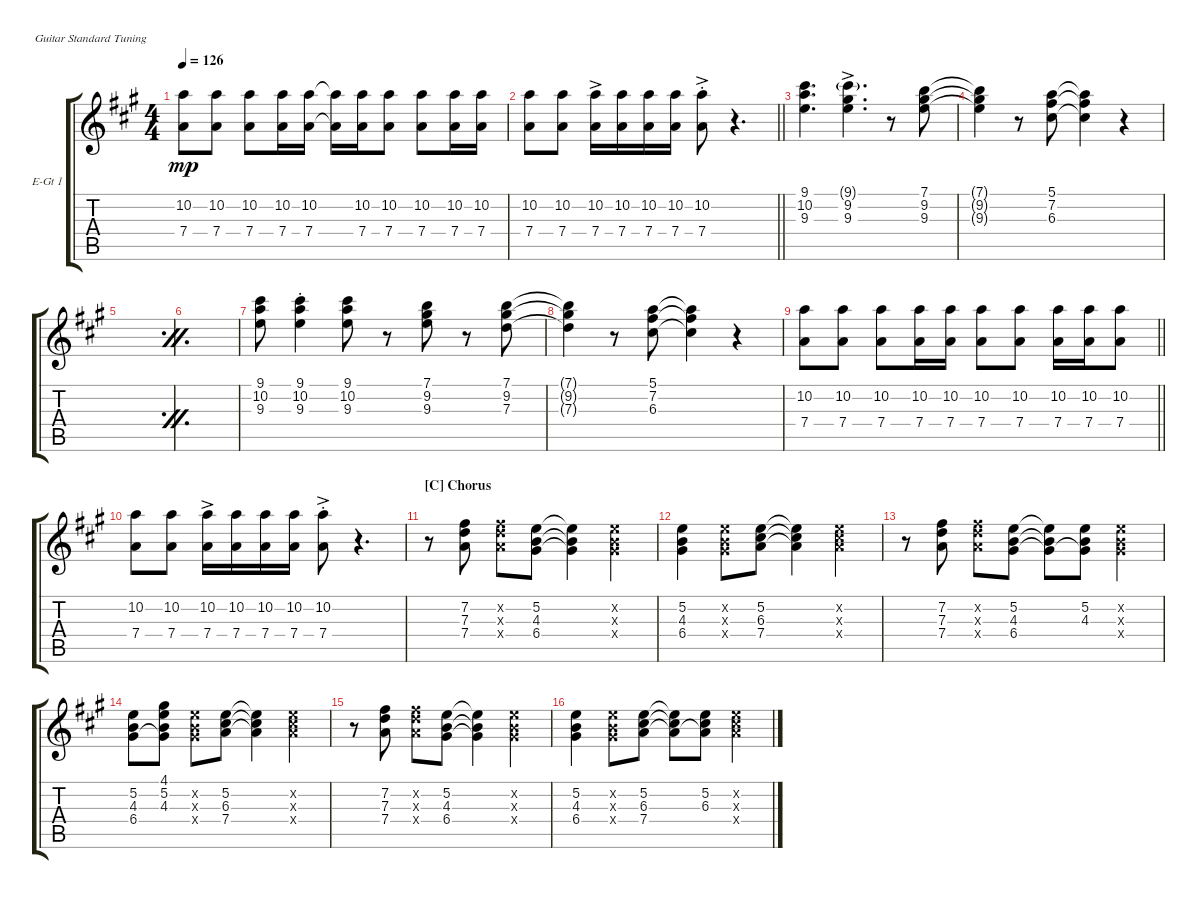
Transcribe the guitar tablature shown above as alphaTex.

\bracketExtendMode groupsimilarinstruments
\firstSystemTrackNameOrientation horizontal
\otherSystemsTrackNameOrientation horizontal
\track ("E-Guitar 1 (rhythm)" "E-Gt 1") {instrument electricguitarclean}
\staff {score tabs}
\tuning (E4 B3 G3 D3 A2 E2)
\ts (4 4)
\tempo 126
\clef g2
\scale
0.333333
\ks a
(10.2 7.4).8{dy mp} (10.2 7.4).8 (10.2 7.4).8 (10.2 7.4).16 (10.2 7.4).16 (10.2{t} 7.4{t}).16 (10.2 7.4).16 (10.2 7.4).8 (10.2 7.4).8 (10.2 7.4).16 (10.2 7.4).16 |
\scale
0.333333
\barLineRight lightlight
(7.4 10.2).8 (7.4 10.2).8 (10.2 7.4{ac}).16 (10.2 7.4).16 (10.2 7.4).16 (10.2 7.4).16 (10.2{ac st} 7.4{st}).8 r.4{d} |
(9.1 10.2 9.3).4{d} (9.1{g} 9.2{ac} 9.3).4{d} r.8 (7.1 9.2 9.3).8 |
(9.2{t} 9.3{t} 7.1{t}).4 r.8 (5.1 7.2 6.3).8 (6.3{t} 7.2{t} 5.1{t}).4 r.4 |
\simile firstofdouble
|
\simile secondofdouble
|
\simile none
(9.1 10.2 9.3).8 (9.1{st} 10.2{st} 9.3{st}).4 (9.1 10.2 9.3).8 r.8 (7.1 9.2 9.3).8 r.8 (7.1 9.2 7.3).8 |
(9.2{t} 7.3{t} 7.1{t}).4 r.8 (5.1 7.2 6.3).8 (6.3{t} 7.2{t} 5.1{t}).4 r.4 |
\barLineRight lightlight
(10.2 7.4).8 (10.2 7.4).8 (10.2 7.4).8 (10.2 7.4).16 (10.2 7.4).16 (10.2 7.4).8 (10.2 7.4).8 (10.2 7.4).16 (10.2 7.4).16 (10.2 7.4).8 |
(7.4 10.2).8 (7.4 10.2).8 (10.2 7.4{ac}).16 (10.2 7.4).16 (10.2 7.4).16 (10.2 7.4).16 (10.2{ac st} 7.4{ac st}).8 r.4{d} |
\section ("C" "Chorus")
\scale
0.333333 r.8 (7.2 7.3 7.4).8 (7.4{x} 7.3{x} 7.2{x}).8 (5.2 4.3 6.4).8 (5.2{t} 4.3{t} 6.4{t}).4 (6.4{x} 4.3{x} 5.2{x}).4 |
\scale
0.333333 (5.2 4.3 6.4).4 (6.4{x} 4.3{x} 5.2{x}).8 (5.2 6.3 7.4).8 (5.2{t} 6.3{t} 7.4{t}).4 (6.3{x} 5.2{x} 7.4{x}).4 |
\scale
0.333333 r.8 (7.2 7.3 7.4).8 (7.4{x} 7.3{x} 7.2{x}).8 (5.2 4.3 6.4).8 (5.2{t} 4.3{t} 6.4{t}).8 (4.3 5.2 6.4{t}).8 (6.4{x} 4.3{x} 5.2{x}).4 |
\scale
0.333333 (5.2 4.3 6.4).8 (5.2 4.3 6.4{t} 4.1).8 (6.4{x} 4.3{x} 5.2{x}).8 (5.2 6.3 7.4).8 (5.2{t} 6.3{t} 7.4{t}).4 (6.3{x} 5.2{x} 7.4{x}).4 |
\scale
0.333333 r.8 (7.2 7.3 7.4).8 (7.4{x} 7.3{x} 7.2{x}).8 (5.2 4.3 6.4).8 (5.2{t} 4.3{t} 6.4{t}).4 (6.4{x} 4.3{x} 5.2{x}).4 |
\scale
0.333333 (5.2 4.3 6.4).4 (6.4{x} 4.3{x} 5.2{x}).8 (5.2 6.3 7.4).8 (5.2{t} 6.3{t} 7.4{t}).8 (5.2 6.3 7.4{t}).8 (6.3{x} 5.2{x} 7.4{x}).4
